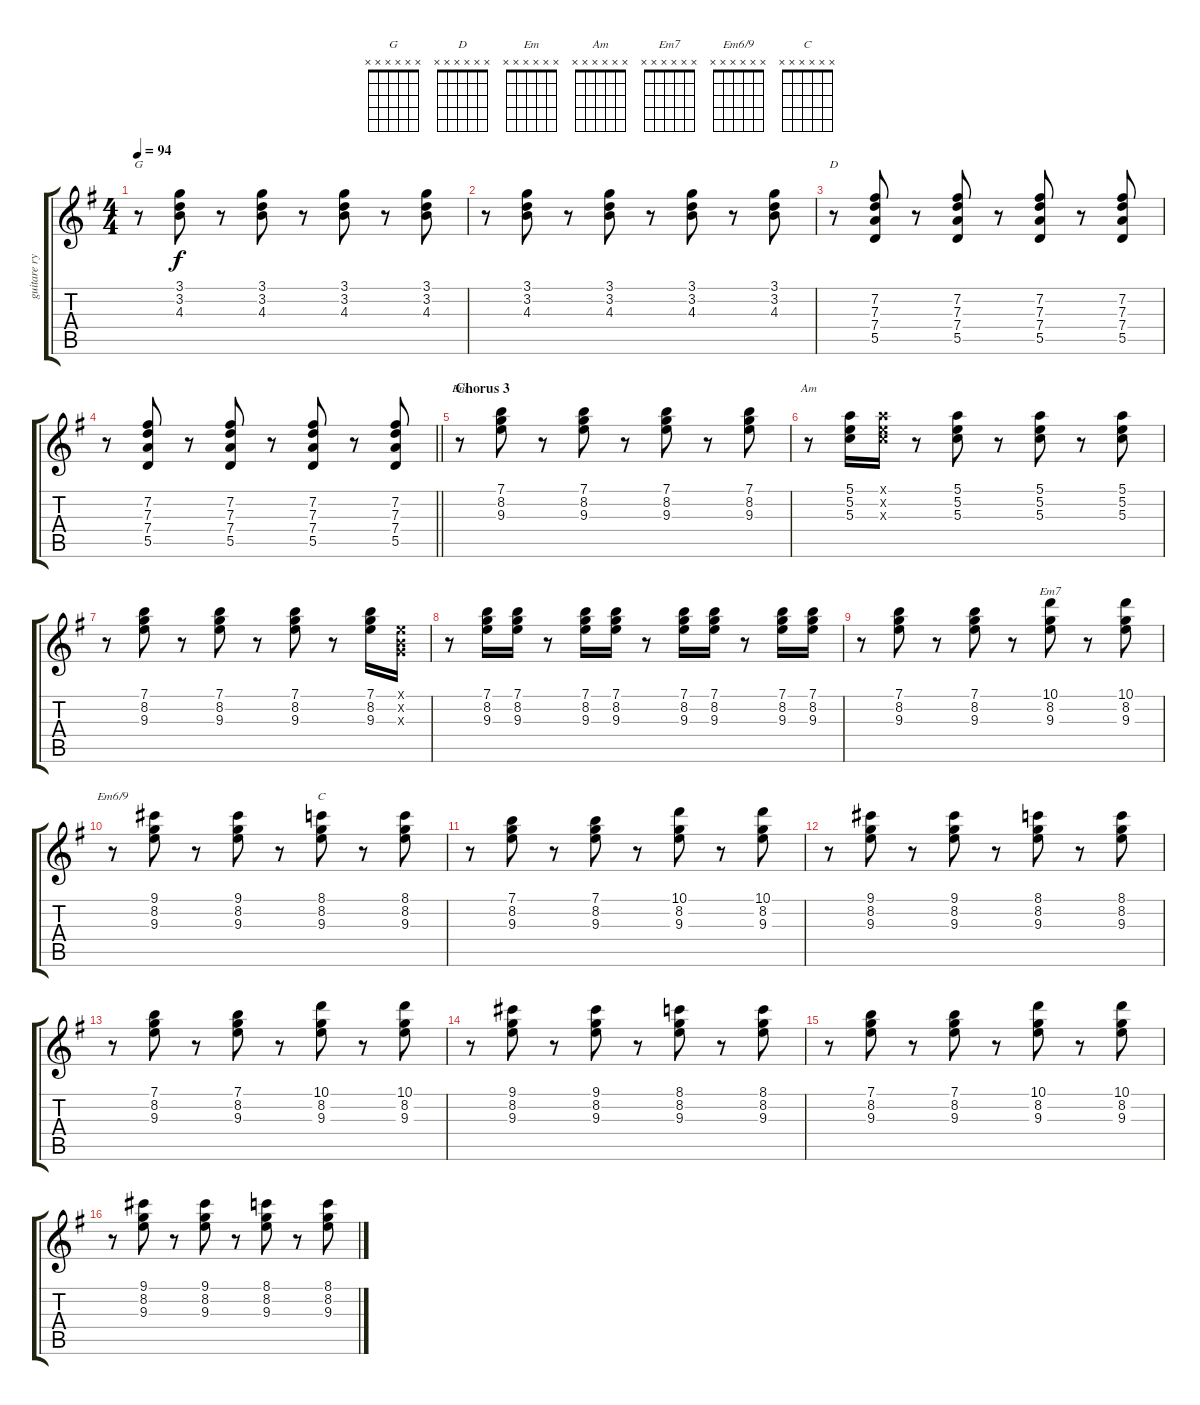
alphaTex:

\track ("guitare rythmique" "guitare ry") {instrument electricguitarclean}
\staff {score tabs}
\tuning (E4 B3 G3 D3 A2 E2) {hide}
\chord ("G" x x x x x x)
\chord ("D" x x x x x x)
\chord ("Em" x x x x x x)
\chord ("Am" x x x x x x)
\chord ("Em7" x x x x x x)
\chord ("Em6/9" x x x x x x)
\chord ("C" x x x x x x)
\ts (4 4)
\tempo 94
\clef g2
\ks eminor
r.8{ch "G" dy f} (3.1 3.2 4.3).8 r.8 (3.1 3.2 4.3).8 r.8 (3.1 3.2 4.3).8 r.8 (3.1 3.2 4.3).8 |
r.8 (3.1 3.2 4.3).8 r.8 (3.1 3.2 4.3).8 r.8 (3.1 3.2 4.3).8 r.8 (3.1 3.2 4.3).8 |
r.8{ch "D"} (7.2 7.3 7.4 5.5).8 r.8 (7.2 7.3 7.4 5.5).8 r.8 (7.2 7.3 7.4 5.5).8 r.8 (7.2 7.3 7.4 5.5).8 |
\barLineRight lightlight
r.8 (7.2 7.3 7.4 5.5).8 r.8 (7.2 7.3 7.4 5.5).8 r.8 (7.2 7.3 7.4 5.5).8 r.8 (7.2 7.3 7.4 5.5).8 |
\section ("" "Chorus 3")
r.8{ch "Em"} (7.1 8.2 9.3).8 r.8 (7.1 8.2 9.3).8 r.8 (7.1 8.2 9.3).8 r.8 (7.1 8.2 9.3).8 |
r.8{ch "Am"} (5.1 5.2 5.3).16 (5.1{x} 5.2{x} 5.3{x}).16 r.8 (5.1 5.2 5.3).8 r.8 (5.1 5.2 5.3).8 r.8 (5.1 5.2 5.3).8 |
r.8 (7.1 8.2 9.3).8 r.8 (7.1 8.2 9.3).8 r.8 (7.1 8.2 9.3).8 r.8 (7.1 8.2 9.3).16 (0.1{x} 0.2{x} 0.3{x}).16 |
r.8 (7.1 8.2 9.3).16 (7.1 8.2 9.3).16 r.8 (7.1 8.2 9.3).16 (7.1 8.2 9.3).16 r.8 (7.1 8.2 9.3).16 (7.1 8.2 9.3).16 r.8 (7.1 8.2 9.3).16 (7.1 8.2 9.3).16 |
r.8 (7.1 8.2 9.3).8 r.8 (7.1 8.2 9.3).8 r.8 (10.1 8.2 9.3).8{ch "Em7"} r.8 (10.1 8.2 9.3).8 |
r.8{ch "Em6/9"} (9.1 8.2 9.3).8 r.8 (9.1 8.2 9.3).8 r.8 (8.1 8.2 9.3).8{ch "C"} r.8 (8.1 8.2 9.3).8 |
r.8 (7.1 8.2 9.3).8 r.8 (7.1 8.2 9.3).8 r.8 (10.1 8.2 9.3).8 r.8 (10.1 8.2 9.3).8 |
r.8 (9.1 8.2 9.3).8 r.8 (9.1 8.2 9.3).8 r.8 (8.1 8.2 9.3).8 r.8 (8.1 8.2 9.3).8 |
r.8 (7.1 8.2 9.3).8 r.8 (7.1 8.2 9.3).8 r.8 (10.1 8.2 9.3).8 r.8 (10.1 8.2 9.3).8 |
r.8 (9.1 8.2 9.3).8 r.8 (9.1 8.2 9.3).8 r.8 (8.1 8.2 9.3).8 r.8 (8.1 8.2 9.3).8 |
r.8 (7.1 8.2 9.3).8 r.8 (7.1 8.2 9.3).8 r.8 (10.1 8.2 9.3).8 r.8 (10.1 8.2 9.3).8 |
r.8 (9.1 8.2 9.3).8 r.8 (9.1 8.2 9.3).8 r.8 (8.1 8.2 9.3).8 r.8 (8.1 8.2 9.3).8
